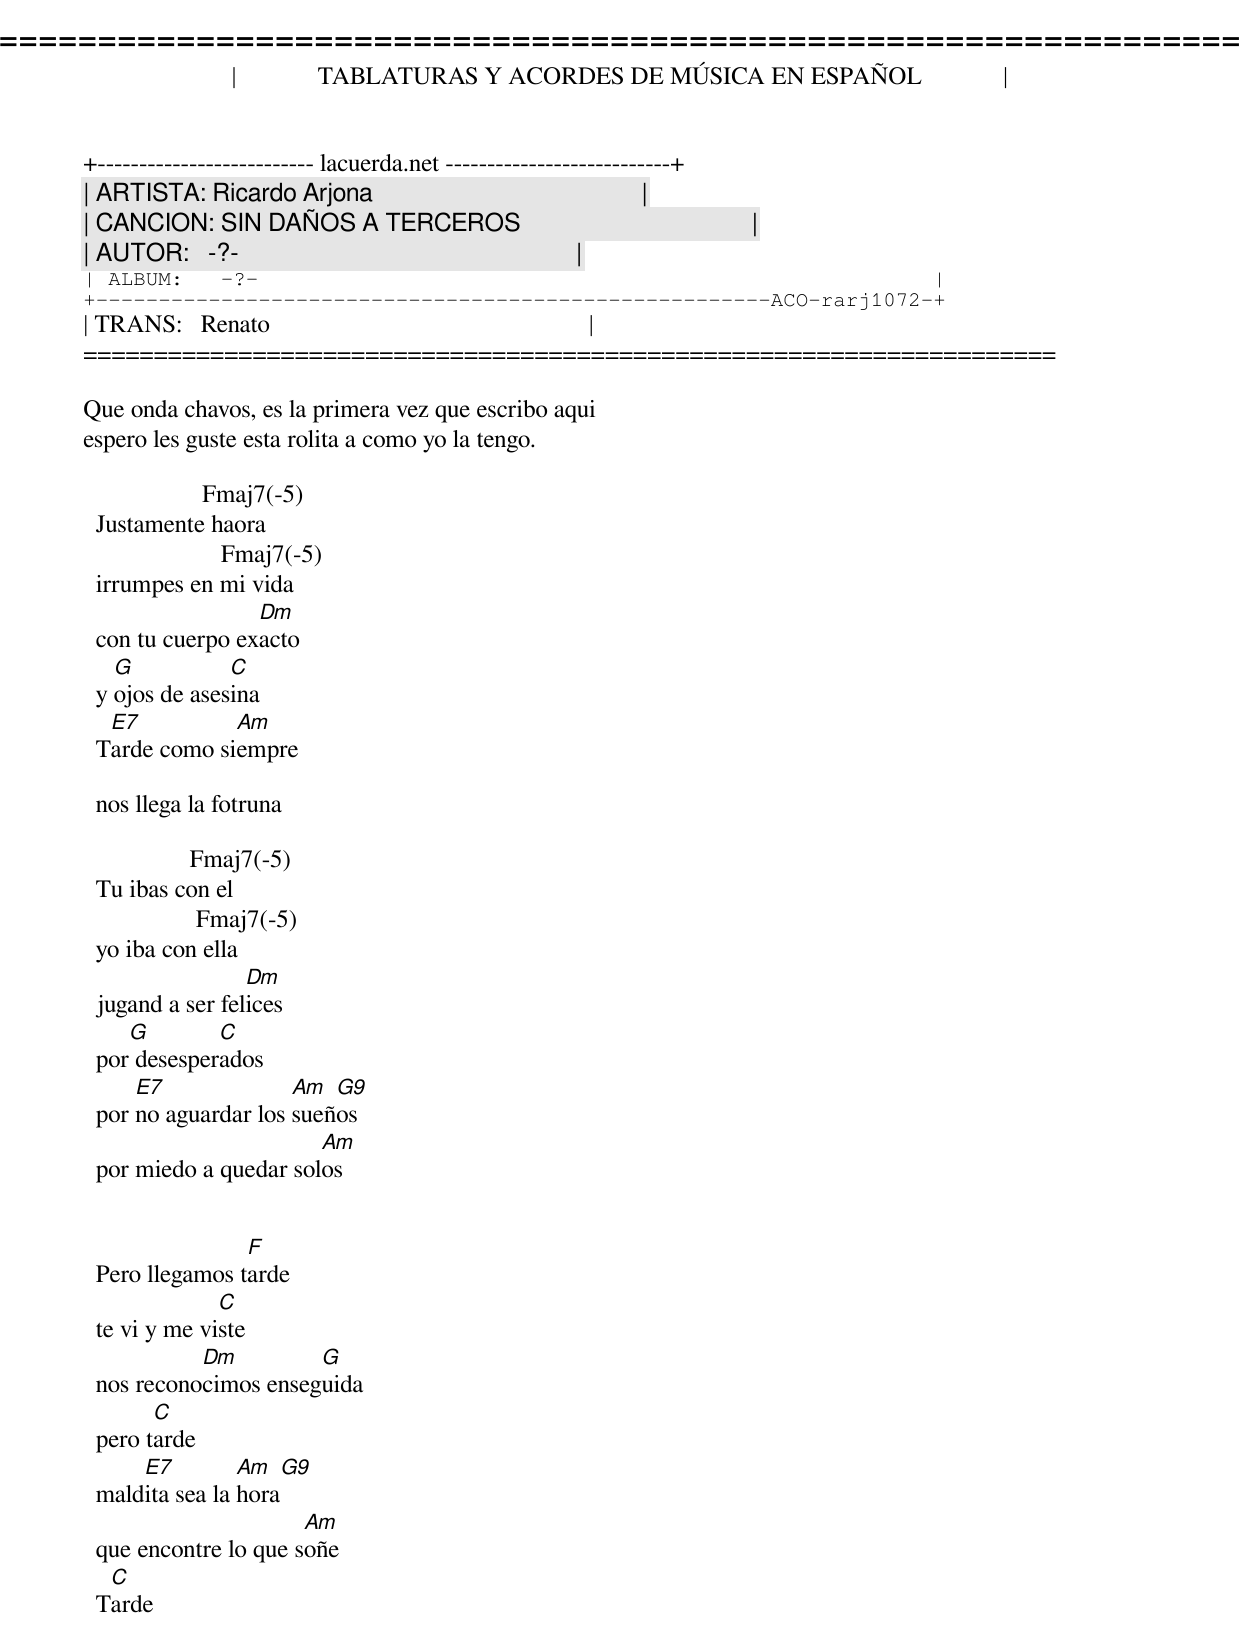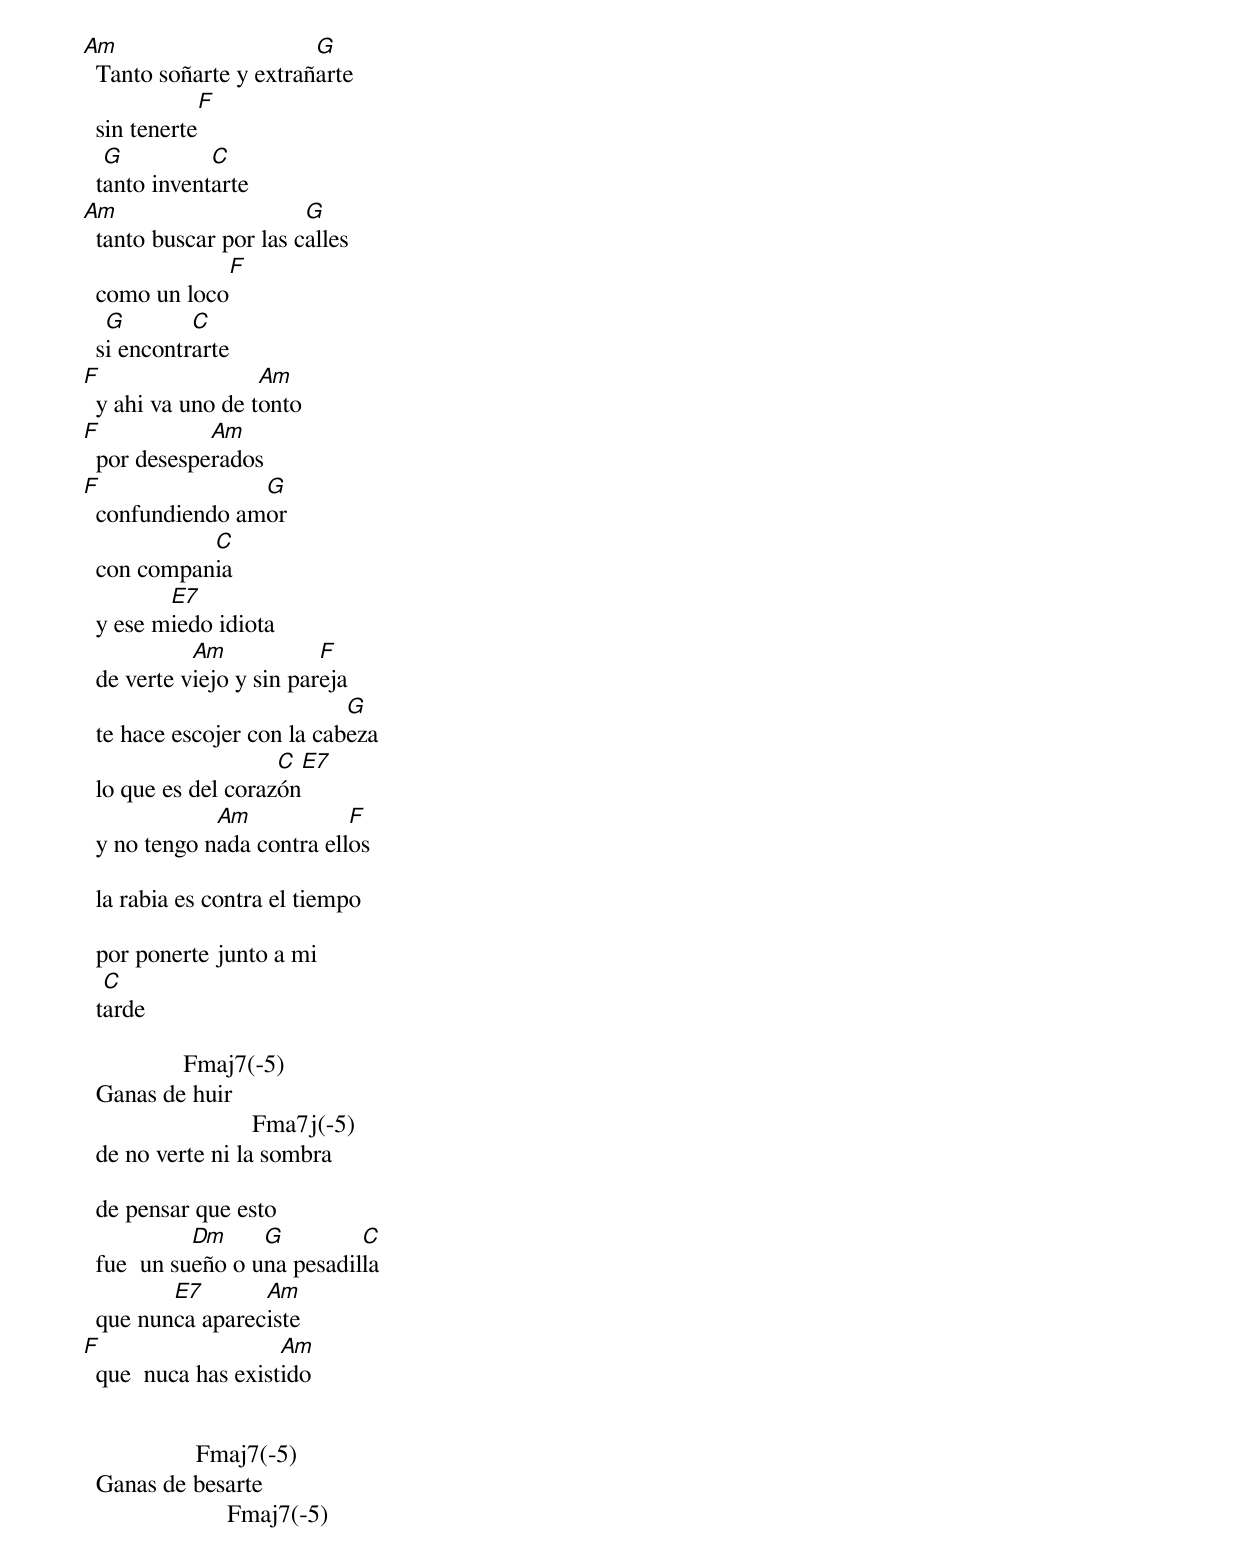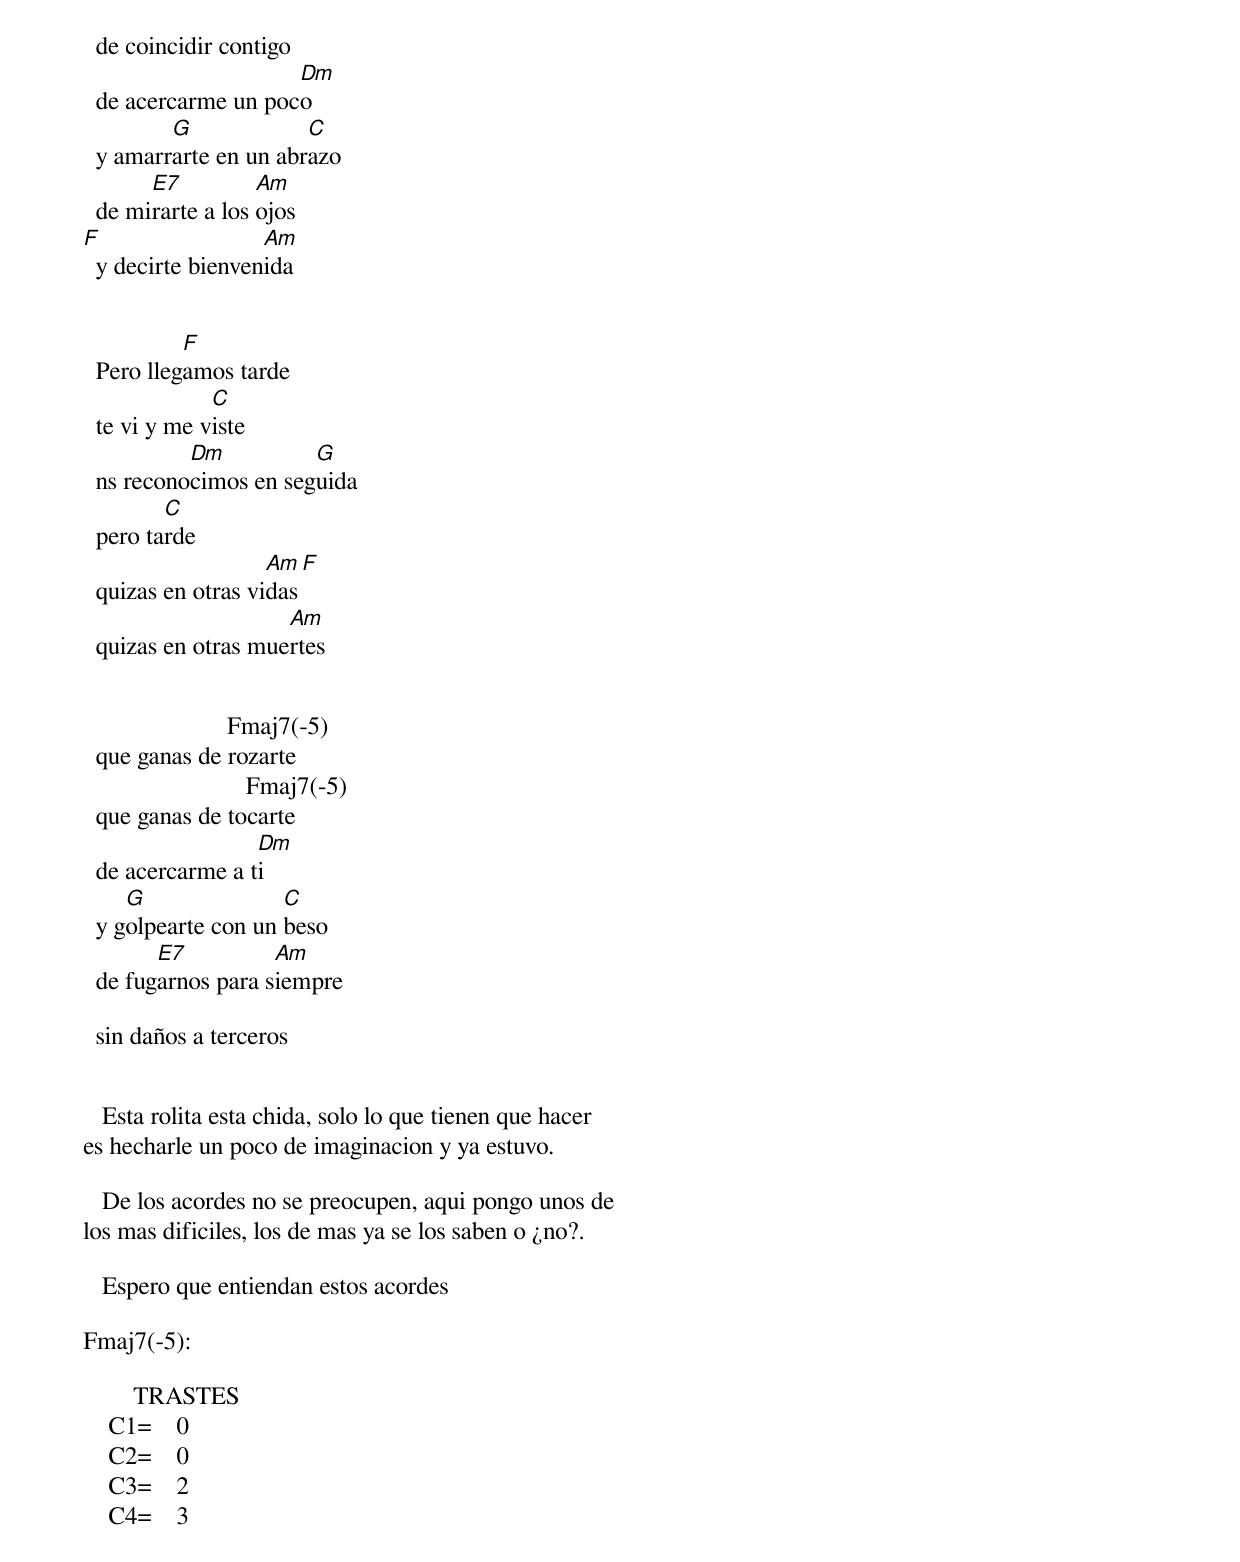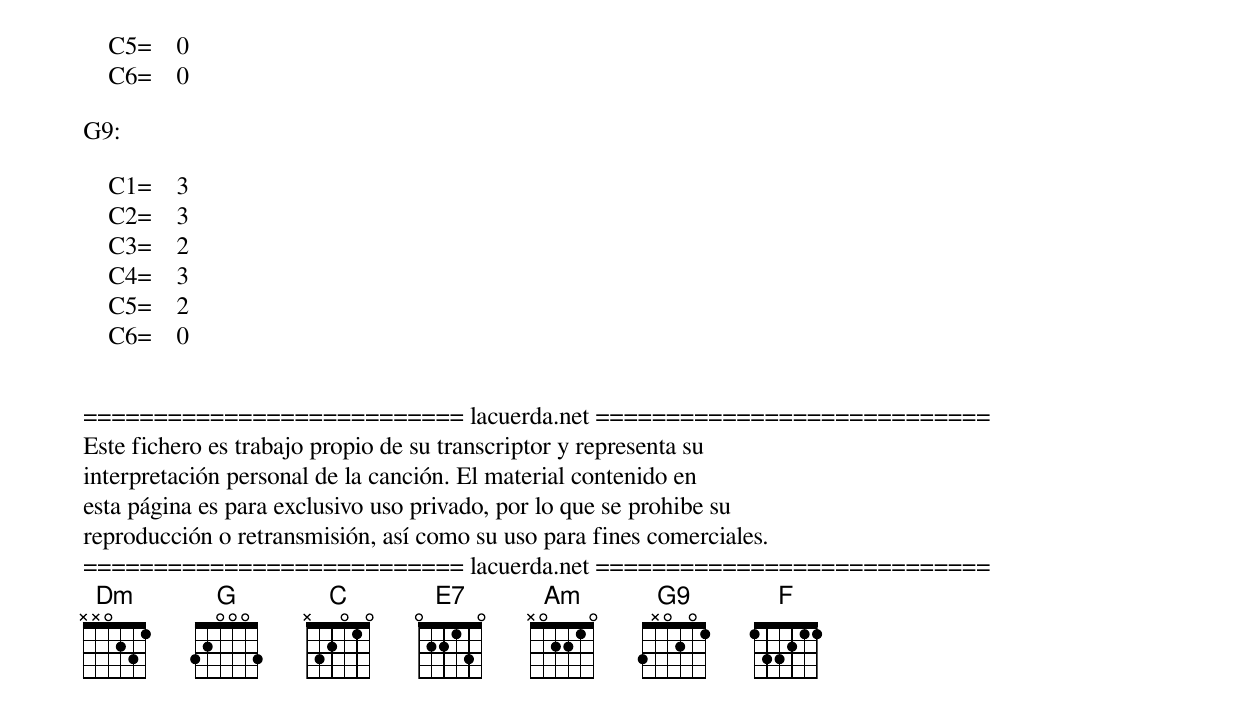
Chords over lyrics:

=====================================================================
|             TABLATURAS Y ACORDES DE MÚSICA EN ESPAÑOL             |
+-------------------------- lacuerda.net ---------------------------+
| ARTISTA: Ricardo Arjona                                           |
| CANCION: SIN DAÑOS A TERCEROS                                     |
| AUTOR:   -?-                                                      |
| ALBUM:   -?-                                                      |
+------------------------------------------------------ACO-rarj1072-+
| TRANS:   Renato                                                   |
=====================================================================

Que onda chavos, es la primera vez que escribo aqui
espero les guste esta rolita a como yo la tengo.

                   Fmaj7(-5)
  Justamente haora
                      Fmaj7(-5)
  irrumpes en mi vida
                  Dm
  con tu cuerpo exacto
    G           C
  y ojos de asesina
   E7          Am
  Tarde como siempre

  nos llega la fotruna

                 Fmaj7(-5)
  Tu ibas con el
                  Fmaj7(-5)
  yo iba con ella
                  Dm
  jugand a ser felices
     G        C
  por desesperados
      E7              Am  G9
  por no aguardar los sueños
                        Am
  por miedo a quedar solos


                 F
  Pero llegamos tarde
               C
  te vi y me viste
            Dm         G
  nos reconocimos enseguida
        C
  pero tarde
      E7         Am   G9
  maldita sea la hora
                       Am
  que encontre lo que soñe
   C
  Tarde


Am                      G
  Tanto soñarte y extrañarte
              F
  sin tenerte
   G          C
  tanto inventarte
Am                      G
  tanto buscar por las calles
               F
  como un loco
   G        C
  si encontrarte
F                  Am
  y ahi va uno de tonto
F            Am
  por desesperados
F                G
  confundiendo amor
            C
  con compania
         E7
  y ese miedo idiota
            Am            F
  de verte viejo y sin pareja
                            G
  te hace escojer con la cabeza
                     C  E7
  lo que es del corazón
              Am            F
  y no tengo nada contra ellos

  la rabia es contra el tiempo

  por ponerte junto a mi
   C
  tarde

                Fmaj7(-5)
  Ganas de huir
                           Fma7j(-5)
  de no verte ni la sombra

  de pensar que esto
            Dm     G         C
  fue  un sueño o una pesadilla
         E7       Am
  que nunca apareciste
F                    Am
  que  nuca has existido


                  Fmaj7(-5)
  Ganas de besarte
                       Fmaj7(-5)
  de coincidir contigo
                     Dm
  de acercarme un poco
         G             C
  y amarrarte en un abrazo
       E7          Am
  de mirarte a los ojos
F                  Am
  y decirte bienvenida


           F
  Pero llegamos tarde
              C
  te vi y me viste
           Dm          G
  ns reconocimos en seguida
         C
  pero tarde
                    Am     F
  quizas en otras vidas
                     Am
  quizas en otras muertes


                       Fmaj7(-5)
  que ganas de rozarte
                          Fmaj7(-5)
  que ganas de tocarte
                  Dm
  de acercarme a ti
     G               C
  y golpearte con un beso
        E7          Am
  de fugarnos para siempre

  sin daños a terceros


   Esta rolita esta chida, solo lo que tienen que hacer
es hecharle un poco de imaginacion y ya estuvo.

   De los acordes no se preocupen, aqui pongo unos de
los mas dificiles, los de mas ya se los saben o ¿no?.

   Espero que entiendan estos acordes

Fmaj7(-5):

        TRASTES
    C1=    0
    C2=    0
    C3=    2
    C4=    3
    C5=    0
    C6=    0

G9:

    C1=    3
    C2=    3
    C3=    2
    C4=    3
    C5=    2
    C6=    0


=========================== lacuerda.net ============================
Este fichero es trabajo propio de su transcriptor y representa su
interpretación personal de la canción. El material contenido en
esta página es para exclusivo uso privado, por lo que se prohibe su
reproducción o retransmisión, así como su uso para fines comerciales.
=========================== lacuerda.net ============================
